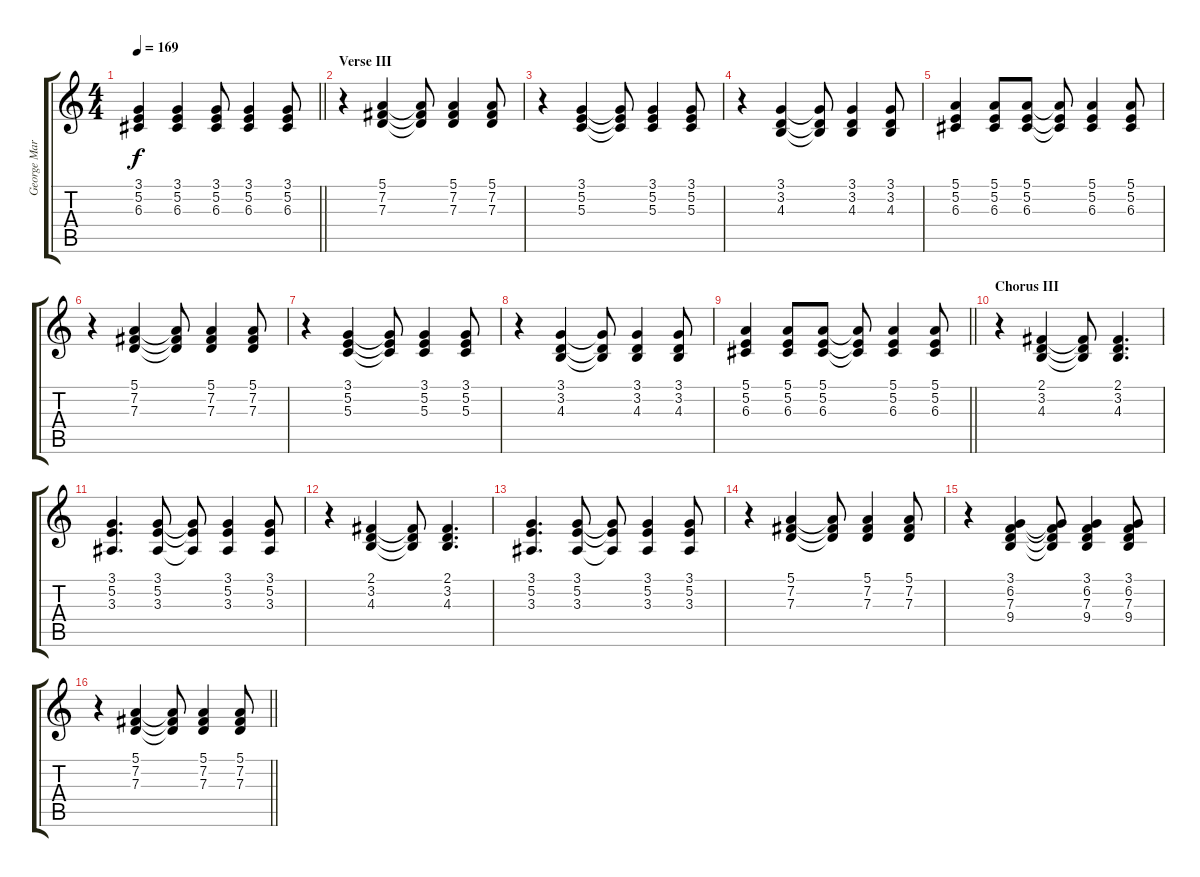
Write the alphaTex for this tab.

\track ("George Martin" "George Mar") {instrument acousticgrandpiano}
\staff {score tabs}
\tuning (E4 B3 G3 D3 A2 E2) {hide}
\ts (4 4)
\tempo 169
\clef g2
\barLineRight lightlight
\ks c
(3.1 5.2 6.3).4{dy f} (3.1 5.2 6.3).4 (3.1 5.2 6.3).8 (3.1 5.2 6.3).4 (3.1 5.2 6.3).8 |
\section ("" "Verse III")
r.4 (5.1 7.2 7.3).4 (5.1{t} 7.2{t} 7.3{t}).8 (5.1 7.2 7.3).4 (5.1 7.2 7.3).8 |
r.4 (3.1 5.2 5.3).4 (3.1{t} 5.2{t} 5.3{t}).8 (3.1 5.2 5.3).4 (3.1 5.2 5.3).8 |
r.4 (3.1 3.2 4.3).4 (3.1{t} 3.2{t} 4.3{t}).8 (3.1 3.2 4.3).4 (3.1 3.2 4.3).8 |
(5.1 5.2 6.3).4 (5.1 5.2 6.3).8 (5.1 5.2 6.3).8 (5.1{t} 5.2{t} 6.3{t}).8 (5.1 5.2 6.3).4 (5.1 5.2 6.3).8 |
r.4 (5.1 7.2 7.3).4 (5.1{t} 7.2{t} 7.3{t}).8 (5.1 7.2 7.3).4 (5.1 7.2 7.3).8 |
r.4 (3.1 5.2 5.3).4 (3.1{t} 5.2{t} 5.3{t}).8 (3.1 5.2 5.3).4 (3.1 5.2 5.3).8 |
r.4 (3.1 3.2 4.3).4 (3.1{t} 3.2{t} 4.3{t}).8 (3.1 3.2 4.3).4 (3.1 3.2 4.3).8 |
\barLineRight lightlight
(5.1 5.2 6.3).4 (5.1 5.2 6.3).8 (5.1 5.2 6.3).8 (5.1{t} 5.2{t} 6.3{t}).8 (5.1 5.2 6.3).4 (5.1 5.2 6.3).8 |
\section ("" "Chorus III")
r.4 (2.1 3.2 4.3).4 (2.1{t} 3.2{t} 4.3{t}).8 (2.1 3.2 4.3).4{d} |
(3.1 5.2 3.3).4{d} (3.1 5.2 3.3).8 (3.1{t} 5.2{t} 3.3{t}).8 (3.1 5.2 3.3).4 (3.1 5.2 3.3).8 |
r.4 (2.1 3.2 4.3).4 (2.1{t} 3.2{t} 4.3{t}).8 (2.1 3.2 4.3).4{d} |
(3.1 5.2 3.3).4{d} (3.1 5.2 3.3).8 (3.1{t} 5.2{t} 3.3{t}).8 (3.1 5.2 3.3).4 (3.1 5.2 3.3).8 |
r.4 (5.1 7.2 7.3).4 (5.1{t} 7.2{t} 7.3{t}).8 (5.1 7.2 7.3).4 (5.1 7.2 7.3).8 |
r.4 (3.1 6.2 7.3 9.4).4 (3.1{t} 6.2{t} 7.3{t} 9.4{t}).8 (3.1 6.2 7.3 9.4).4 (3.1 6.2 7.3 9.4).8 |
\barLineRight lightlight
r.4 (5.1 7.2 7.3).4 (5.1{t} 7.2{t} 7.3{t}).8 (5.1 7.2 7.3).4 (5.1 7.2 7.3).8
